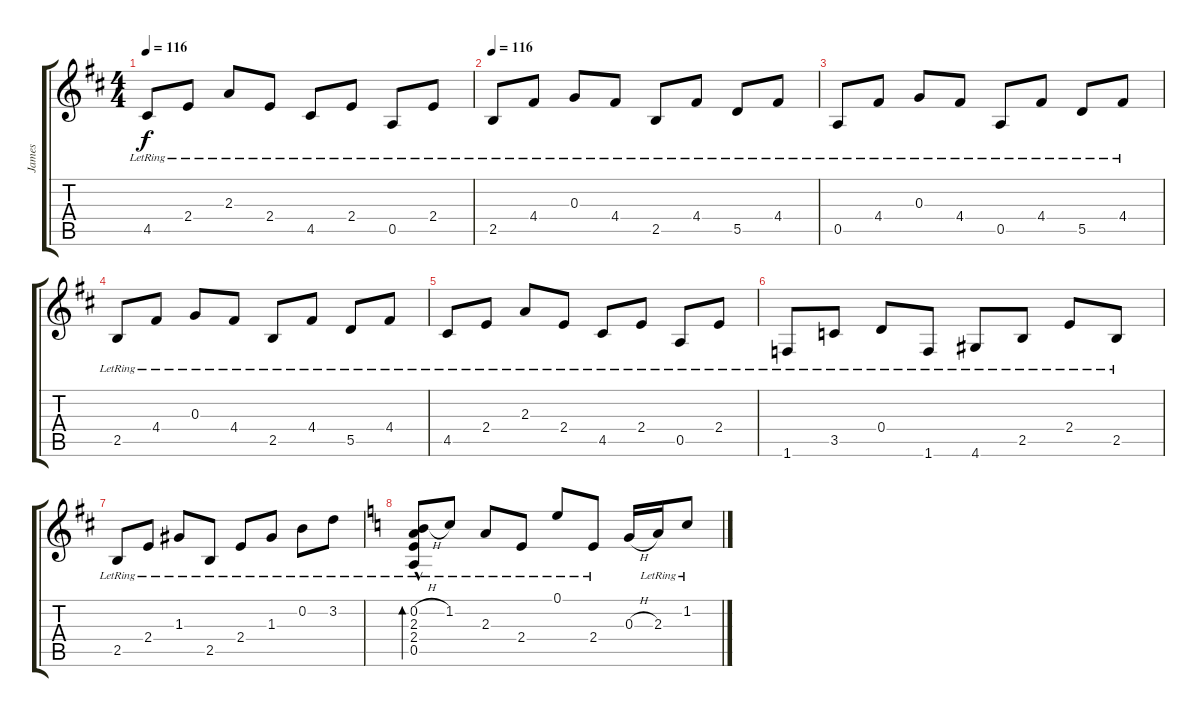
\track ("James" "James") {instrument distortionguitar}
\staff {score tabs}
\tuning (E4 B3 G3 D3 A2 E2) {hide}
\ts (4 4)
\tempo 116
\clef g2
\ks bminor
4.5{lr}.8{dy f} 2.4{lr}.8 2.3{lr}.8 2.4{lr}.8 4.5{lr}.8 2.4{lr}.8 0.5{lr}.8 2.4{lr}.8 |
\tempo 116
2.5{lr}.8{instrument acousticguitarnylon} 4.4{lr}.8 0.3{lr}.8 4.4{lr}.8 2.5{lr}.8 4.4{lr}.8 5.5{lr}.8 4.4{lr}.8 |
0.5{lr}.8 4.4{lr}.8 0.3{lr}.8 4.4{lr}.8 0.5{lr}.8 4.4{lr}.8 5.5{lr}.8 4.4{lr}.8 |
2.5{lr}.8 4.4{lr}.8 0.3{lr}.8 4.4{lr}.8 2.5{lr}.8 4.4{lr}.8 5.5{lr}.8 4.4{lr}.8 |
4.5{lr}.8 2.4{lr}.8 2.3{lr}.8 2.4{lr}.8 4.5{lr}.8 2.4{lr}.8 0.5{lr}.8 2.4{lr}.8 |
1.6{lr}.8 3.5{lr}.8 0.4{lr}.8 1.6{lr}.8 4.6{lr}.8 2.5{lr}.8 2.4{lr}.8 2.5{lr}.8 |
2.5{lr}.8 2.4{lr}.8 1.3{lr}.8 2.5{lr}.8 2.4{lr}.8 1.3{lr}.8 0.2{lr}.8 3.2{lr}.8 |
\ks aminor
(0.2{h} 2.3{lr} 2.4{lr} 0.5{hac lr}).8{bd 240} 1.2{lr}.8 2.3{lr}.8 2.4{lr}.8 0.1{lr}.8 2.4{lr}.8 0.3{h}.16 2.3{lr}.16 1.2{lr}.8
